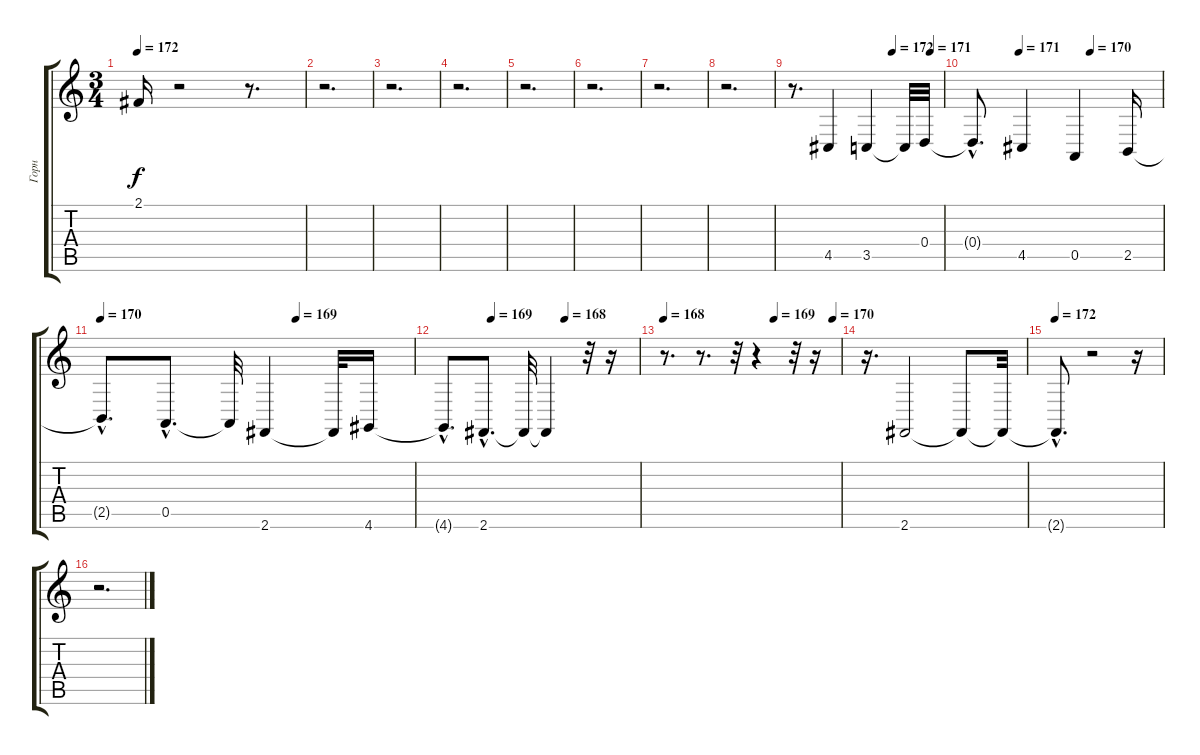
\track ("Горн" "Горн") {instrument frenchhorn}
\staff {score tabs}
\tuning (E4 B3 G3 D3 A2 E2) {hide}
\ts (3 4)
\tempo 172
\clef g2
\ks c
2.1{t}.16{dy f} r.2 r.8{d} |
r.2{d} |
r.2{d} |
r.2{d} |
r.2{d} |
r.2{d} |
r.2{d} |
r.2{d} |
\tempo (172 0.6666666666666666)
\tempo (171 0.9166666666666666)
r.8{d} 4.5.4 3.5.4 3.5{t}.32 0.4.32 |
\tempo (171 0.25)
\tempo (170 0.625)
0.4{hac t}.8{d} 4.5.4 0.5.4 2.5.16 |
\tempo 170
\tempo (169 0.625)
2.5{hac t}.8{d} 0.5{hac}.8{d} 0.5{t}.32 2.6.4 2.6{t}.32 4.6.16 |
\tempo (169 0.25)
\tempo (168 0.625)
4.6{hac t}.8{d} 2.6{hac}.8{d} 2.6{t}.32 2.6{t}.4 r.32 r.16 |
\tempo 168
\tempo (169 0.625)
\tempo (170 0.9583333333333334)
r.8{d} r.8{d} r.32 r.4 r.32 r.16 |
r.16{d} 2.6.2 2.6{t}.8 2.6{t}.32 |
\tempo 172
2.6{hac t}.8{d} r.2 r.16 |
r.2{d}
